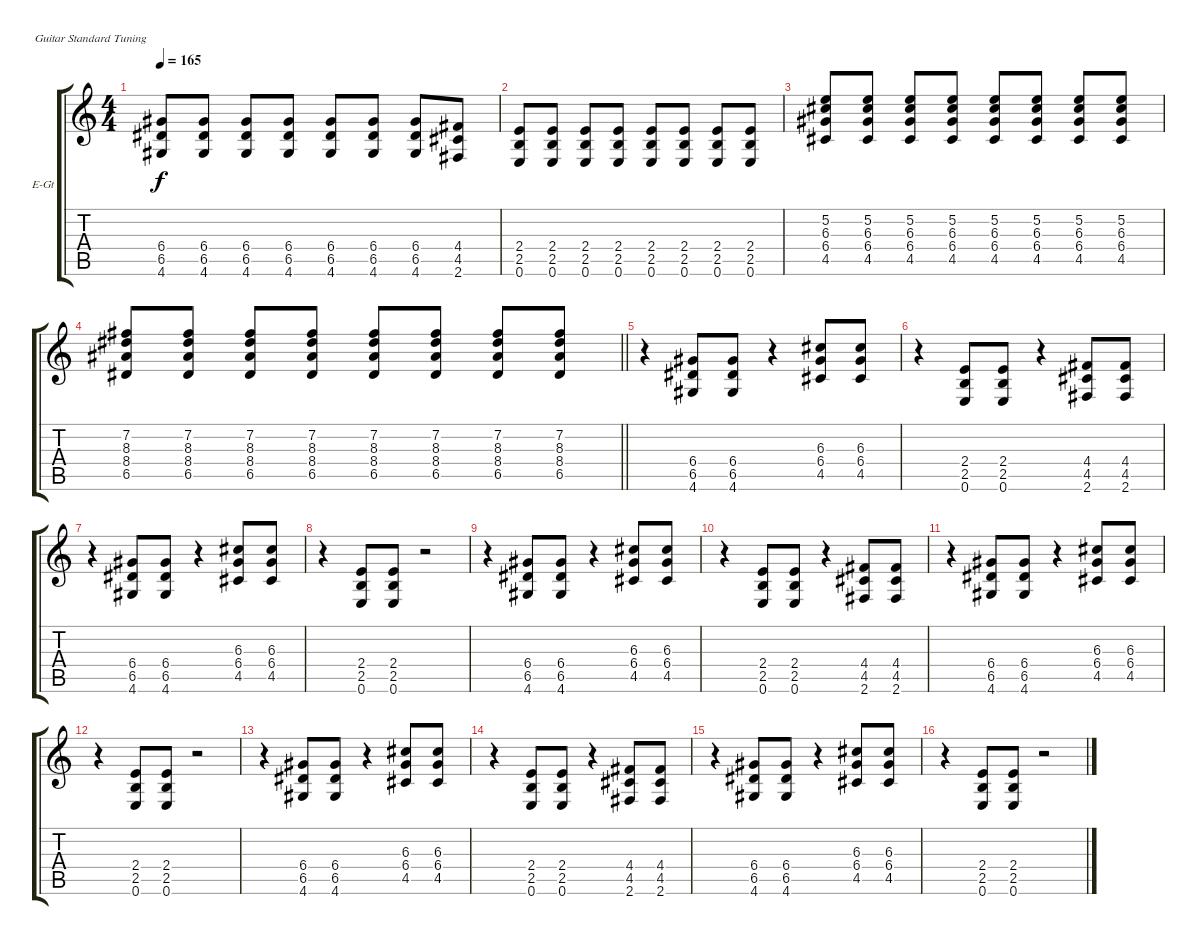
\bracketExtendMode groupsimilarinstruments
\firstSystemTrackNameOrientation horizontal
\otherSystemsTrackNameOrientation horizontal
\track ("Spur 2" "E-Gt") {instrument overdrivenguitar}
\staff {score tabs}
\tuning (E4 B3 G3 D3 A2 E2)
\ts (4 4)
\tempo 165
\clef g2
\ks c
(6.4 6.5 4.6).8{dy f} (6.4 6.5 4.6).8 (6.4 6.5 4.6).8 (6.4 6.5 4.6).8 (6.4 6.5 4.6).8 (6.4 6.5 4.6).8 (6.4 6.5 4.6).8 (4.4 4.5 2.6).8 |
(2.4 2.5 0.6).8 (2.4 2.5 0.6).8 (2.4 2.5 0.6).8 (2.4 2.5 0.6).8 (2.4 2.5 0.6).8 (2.4 2.5 0.6).8 (2.4 2.5 0.6).8 (2.4 2.5 0.6).8 |
(5.2 6.3 6.4 4.5).8 (5.2 6.3 6.4 4.5).8 (5.2 6.3 6.4 4.5).8 (5.2 6.3 6.4 4.5).8 (5.2 6.3 6.4 4.5).8 (5.2 6.3 6.4 4.5).8 (5.2 6.3 6.4 4.5).8 (5.2 6.3 6.4 4.5).8 |
\barLineRight lightlight
(7.2 8.3 8.4 6.5).8 (7.2 8.3 8.4 6.5).8 (7.2 8.3 8.4 6.5).8 (7.2 8.3 8.4 6.5).8 (7.2 8.3 8.4 6.5).8 (7.2 8.3 8.4 6.5).8 (7.2 8.3 8.4 6.5).8 (7.2 8.3 8.4 6.5).8 |
r.4 (6.4 6.5 4.6).8 (6.4 6.5 4.6).8 r.4 (6.3 6.4 4.5).8 (6.3 6.4 4.5).8 |
r.4 (2.4 2.5 0.6).8 (2.4 2.5 0.6).8 r.4 (4.4 4.5 2.6).8 (4.4 4.5 2.6).8 |
r.4 (6.4 6.5 4.6).8 (6.4 6.5 4.6).8 r.4 (6.3 6.4 4.5).8 (6.3 6.4 4.5).8 |
r.4 (2.4 2.5 0.6).8 (2.4 2.5 0.6).8 r.2 |
r.4 (6.4 6.5 4.6).8 (6.4 6.5 4.6).8 r.4 (6.3 6.4 4.5).8 (6.3 6.4 4.5).8 |
r.4 (2.4 2.5 0.6).8 (2.4 2.5 0.6).8 r.4 (4.4 4.5 2.6).8 (4.4 4.5 2.6).8 |
r.4 (6.4 6.5 4.6).8 (6.4 6.5 4.6).8 r.4 (6.3 6.4 4.5).8 (6.3 6.4 4.5).8 |
r.4 (2.4 2.5 0.6).8 (2.4 2.5 0.6).8 r.2 |
r.4 (6.4 6.5 4.6).8 (6.4 6.5 4.6).8 r.4 (6.3 6.4 4.5).8 (6.3 6.4 4.5).8 |
r.4 (2.4 2.5 0.6).8 (2.4 2.5 0.6).8 r.4 (4.4 4.5 2.6).8 (4.4 4.5 2.6).8 |
r.4 (6.4 6.5 4.6).8 (6.4 6.5 4.6).8 r.4 (6.3 6.4 4.5).8 (6.3 6.4 4.5).8 |
r.4 (2.4 2.5 0.6).8 (2.4 2.5 0.6).8 r.2
